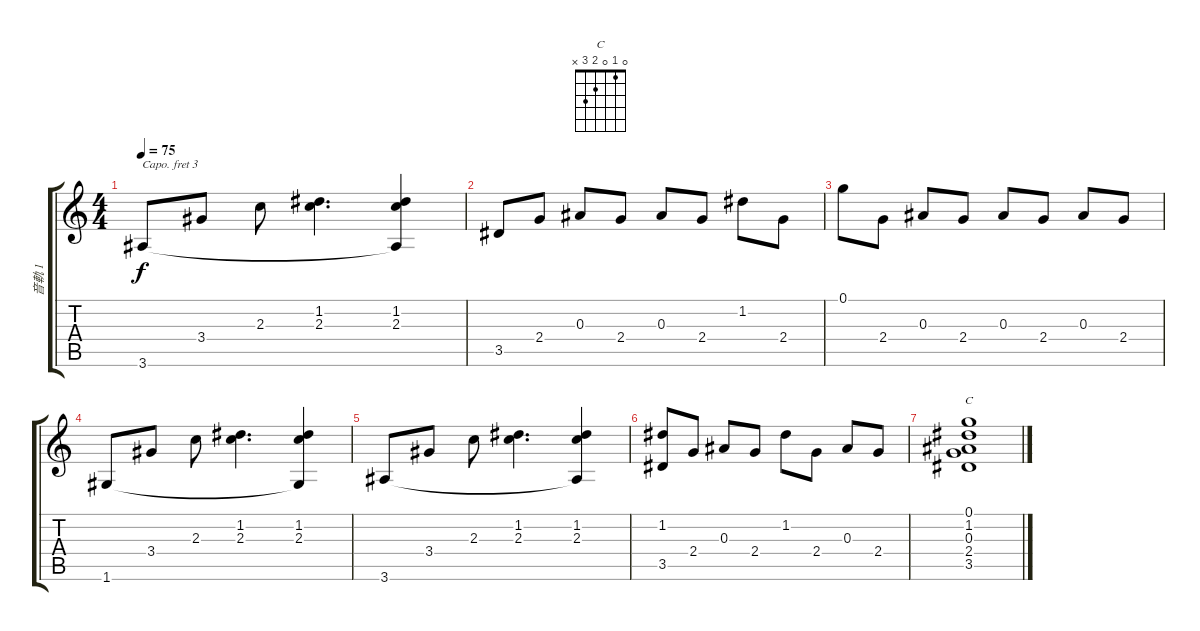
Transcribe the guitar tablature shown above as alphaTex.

\track ("音軌 1" "音軌 1") {instrument acousticguitarsteel}
\staff {score tabs}
\capo 3
\tuning (E4 B3 G3 D3 A2 E2) {hide}
\chord ("C" 0 1 0 2 3 x)
\ts (4 4)
\tempo 75
\clef g2
\ks c
3.6.8{dy f} 3.4.8 2.3.8 (1.2 2.3).4{d} (1.2 2.3 3.6{t}).4 |
3.5.8 2.4.8 0.3.8 2.4.8 0.3.8 2.4.8 1.2.8 2.4.8 |
0.1.8 2.4.8 0.3.8 2.4.8 0.3.8 2.4.8 0.3.8 2.4.8 |
1.6.8 3.4.8 2.3.8 (1.2 2.3).4{d} (1.2 2.3 1.6{t}).4 |
3.6.8 3.4.8 2.3.8 (1.2 2.3).4{d} (1.2 2.3 3.6{t}).4 |
(1.2 3.5).8 2.4.8 0.3.8 2.4.8 1.2.8 2.4.8 0.3.8 2.4.8 |
(0.1 1.2 0.3 2.4 3.5).1{ch "C"}
